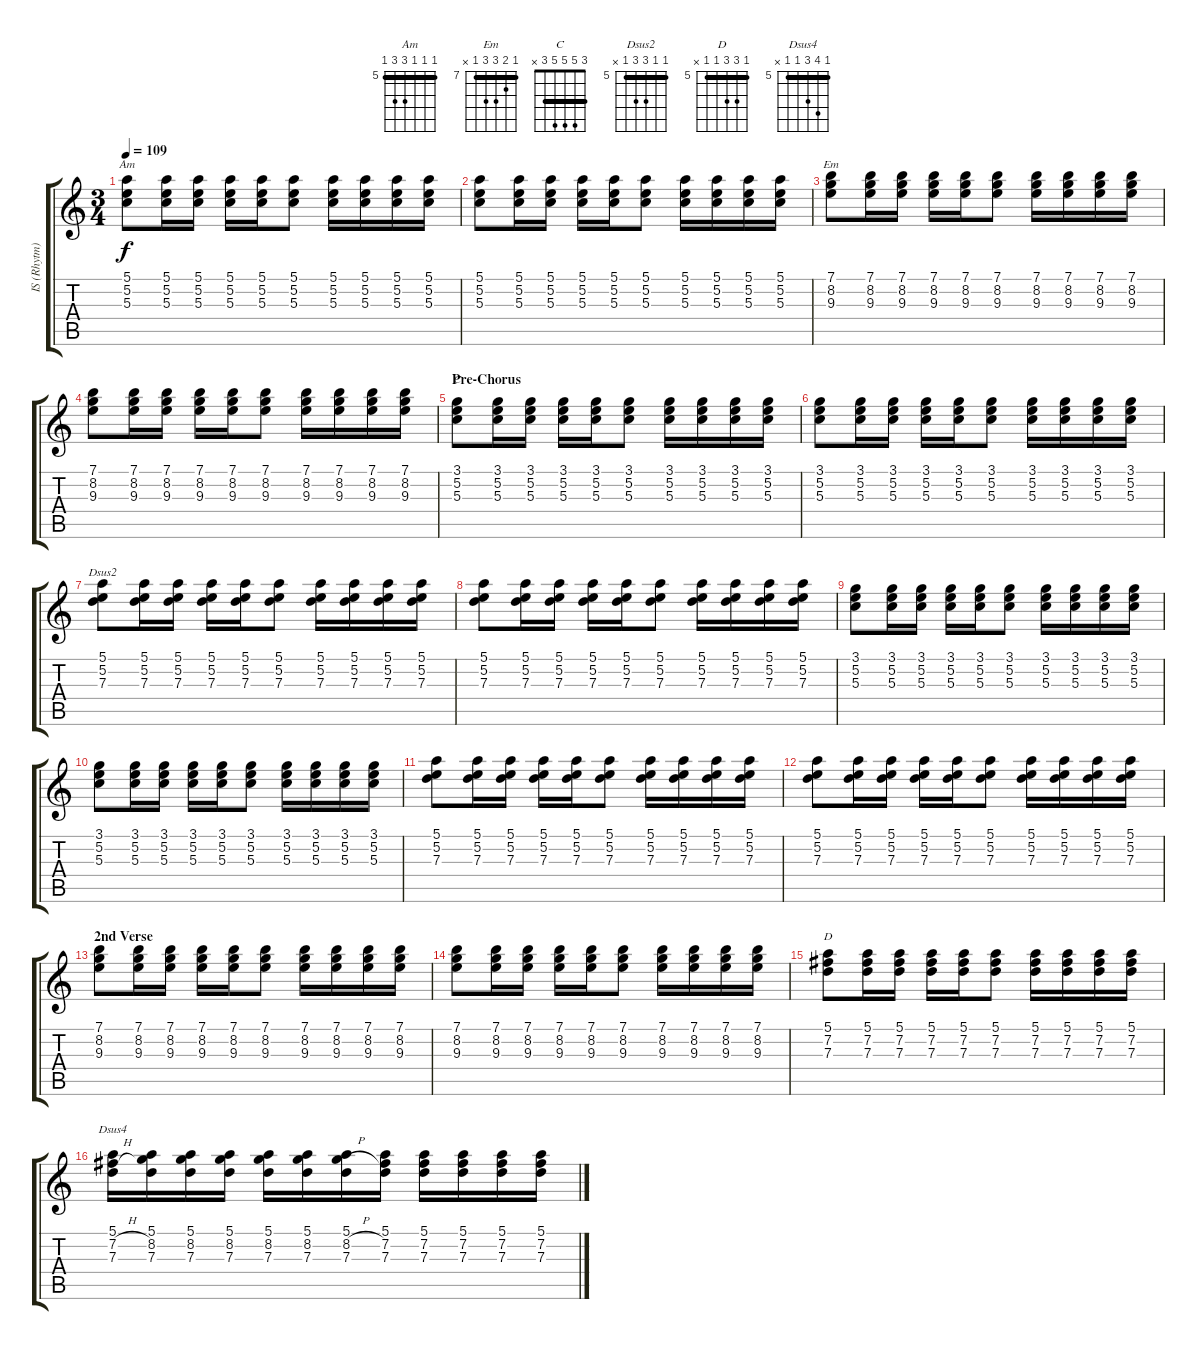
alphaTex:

\track ("IS (Rhytm)" "IS (Rhytm)") {instrument acousticguitarsteel}
\staff {score tabs}
\tuning (E4 B3 G3 D3 A2 E2) {hide}
\chord ("Am" 5 5 5 7 7 5) {firstfret 5 barre 5}
\chord ("Em" 7 8 9 9 7 x) {firstfret 7 barre 7}
\chord ("C" 3 5 5 5 3 x) {barre 3}
\chord ("Dsus2" 5 5 7 7 5 x) {firstfret 5 barre 5}
\chord ("D" 5 7 7 5 5 x) {firstfret 5 barre 5}
\chord ("Dsus4" 5 8 7 5 5 x) {firstfret 5 barre 5}
\ts (3 4)
\tempo 109
\clef g2
\ks c
(5.1 5.2 5.3).8{ch "Am" dy f} (5.1 5.2 5.3).16 (5.1 5.2 5.3).16 (5.1 5.2 5.3).16 (5.1 5.2 5.3).16 (5.1 5.2 5.3).8 (5.1 5.2 5.3).16 (5.1 5.2 5.3).16 (5.1 5.2 5.3).16 (5.1 5.2 5.3).16 |
(5.1 5.2 5.3).8 (5.1 5.2 5.3).16 (5.1 5.2 5.3).16 (5.1 5.2 5.3).16 (5.1 5.2 5.3).16 (5.1 5.2 5.3).8 (5.1 5.2 5.3).16 (5.1 5.2 5.3).16 (5.1 5.2 5.3).16 (5.1 5.2 5.3).16 |
(7.1 8.2 9.3).8{ch "Em"} (7.1 8.2 9.3).16 (7.1 8.2 9.3).16 (7.1 8.2 9.3).16 (7.1 8.2 9.3).16 (7.1 8.2 9.3).8 (7.1 8.2 9.3).16 (7.1 8.2 9.3).16 (7.1 8.2 9.3).16 (7.1 8.2 9.3).16 |
(7.1 8.2 9.3).8 (7.1 8.2 9.3).16 (7.1 8.2 9.3).16 (7.1 8.2 9.3).16 (7.1 8.2 9.3).16 (7.1 8.2 9.3).8 (7.1 8.2 9.3).16 (7.1 8.2 9.3).16 (7.1 8.2 9.3).16 (7.1 8.2 9.3).16 |
\section ("" "Pre-Chorus")
(3.1 5.2 5.3).8{ch "C"} (3.1 5.2 5.3).16 (3.1 5.2 5.3).16 (3.1 5.2 5.3).16 (3.1 5.2 5.3).16 (3.1 5.2 5.3).8 (3.1 5.2 5.3).16 (3.1 5.2 5.3).16 (3.1 5.2 5.3).16 (3.1 5.2 5.3).16 |
(3.1 5.2 5.3).8 (3.1 5.2 5.3).16 (3.1 5.2 5.3).16 (3.1 5.2 5.3).16 (3.1 5.2 5.3).16 (3.1 5.2 5.3).8 (3.1 5.2 5.3).16 (3.1 5.2 5.3).16 (3.1 5.2 5.3).16 (3.1 5.2 5.3).16 |
(5.1 5.2 7.3).8{ch "Dsus2"} (5.1 5.2 7.3).16 (5.1 5.2 7.3).16 (5.1 5.2 7.3).16 (5.1 5.2 7.3).16 (5.1 5.2 7.3).8 (5.1 5.2 7.3).16 (5.1 5.2 7.3).16 (5.1 5.2 7.3).16 (5.1 5.2 7.3).16 |
(5.1 5.2 7.3).8 (5.1 5.2 7.3).16 (5.1 5.2 7.3).16 (5.1 5.2 7.3).16 (5.1 5.2 7.3).16 (5.1 5.2 7.3).8 (5.1 5.2 7.3).16 (5.1 5.2 7.3).16 (5.1 5.2 7.3).16 (5.1 5.2 7.3).16 |
(3.1 5.2 5.3).8 (3.1 5.2 5.3).16 (3.1 5.2 5.3).16 (3.1 5.2 5.3).16 (3.1 5.2 5.3).16 (3.1 5.2 5.3).8 (3.1 5.2 5.3).16 (3.1 5.2 5.3).16 (3.1 5.2 5.3).16 (3.1 5.2 5.3).16 |
(3.1 5.2 5.3).8 (3.1 5.2 5.3).16 (3.1 5.2 5.3).16 (3.1 5.2 5.3).16 (3.1 5.2 5.3).16 (3.1 5.2 5.3).8 (3.1 5.2 5.3).16 (3.1 5.2 5.3).16 (3.1 5.2 5.3).16 (3.1 5.2 5.3).16 |
(5.1 5.2 7.3).8 (5.1 5.2 7.3).16 (5.1 5.2 7.3).16 (5.1 5.2 7.3).16 (5.1 5.2 7.3).16 (5.1 5.2 7.3).8 (5.1 5.2 7.3).16 (5.1 5.2 7.3).16 (5.1 5.2 7.3).16 (5.1 5.2 7.3).16 |
(5.1 5.2 7.3).8 (5.1 5.2 7.3).16 (5.1 5.2 7.3).16 (5.1 5.2 7.3).16 (5.1 5.2 7.3).16 (5.1 5.2 7.3).8 (5.1 5.2 7.3).16 (5.1 5.2 7.3).16 (5.1 5.2 7.3).16 (5.1 5.2 7.3).16 |
\section ("" "2nd Verse")
(7.1 8.2 9.3).8 (7.1 8.2 9.3).16 (7.1 8.2 9.3).16 (7.1 8.2 9.3).16 (7.1 8.2 9.3).16 (7.1 8.2 9.3).8 (7.1 8.2 9.3).16 (7.1 8.2 9.3).16 (7.1 8.2 9.3).16 (7.1 8.2 9.3).16 |
(7.1 8.2 9.3).8 (7.1 8.2 9.3).16 (7.1 8.2 9.3).16 (7.1 8.2 9.3).16 (7.1 8.2 9.3).16 (7.1 8.2 9.3).8 (7.1 8.2 9.3).16 (7.1 8.2 9.3).16 (7.1 8.2 9.3).16 (7.1 8.2 9.3).16 |
(5.1 7.2 7.3).8{ch "D"} (5.1 7.2 7.3).16 (5.1 7.2 7.3).16 (5.1 7.2 7.3).16 (5.1 7.2 7.3).16 (5.1 7.2 7.3).8 (5.1 7.2 7.3).16 (5.1 7.2 7.3).16 (5.1 7.2 7.3).16 (5.1 7.2 7.3).16 |
(5.1 7.2{h} 7.3).16{ch "Dsus4"} (5.1 8.2 7.3).16 (5.1 8.2 7.3).16 (5.1 8.2 7.3).16 (5.1 8.2 7.3).16 (5.1 8.2 7.3).16 (5.1 8.2{h} 7.3).16 (5.1 7.2 7.3).16 (5.1 7.2 7.3).16 (5.1 7.2 7.3).16 (5.1 7.2 7.3).16 (5.1 7.2 7.3).16
